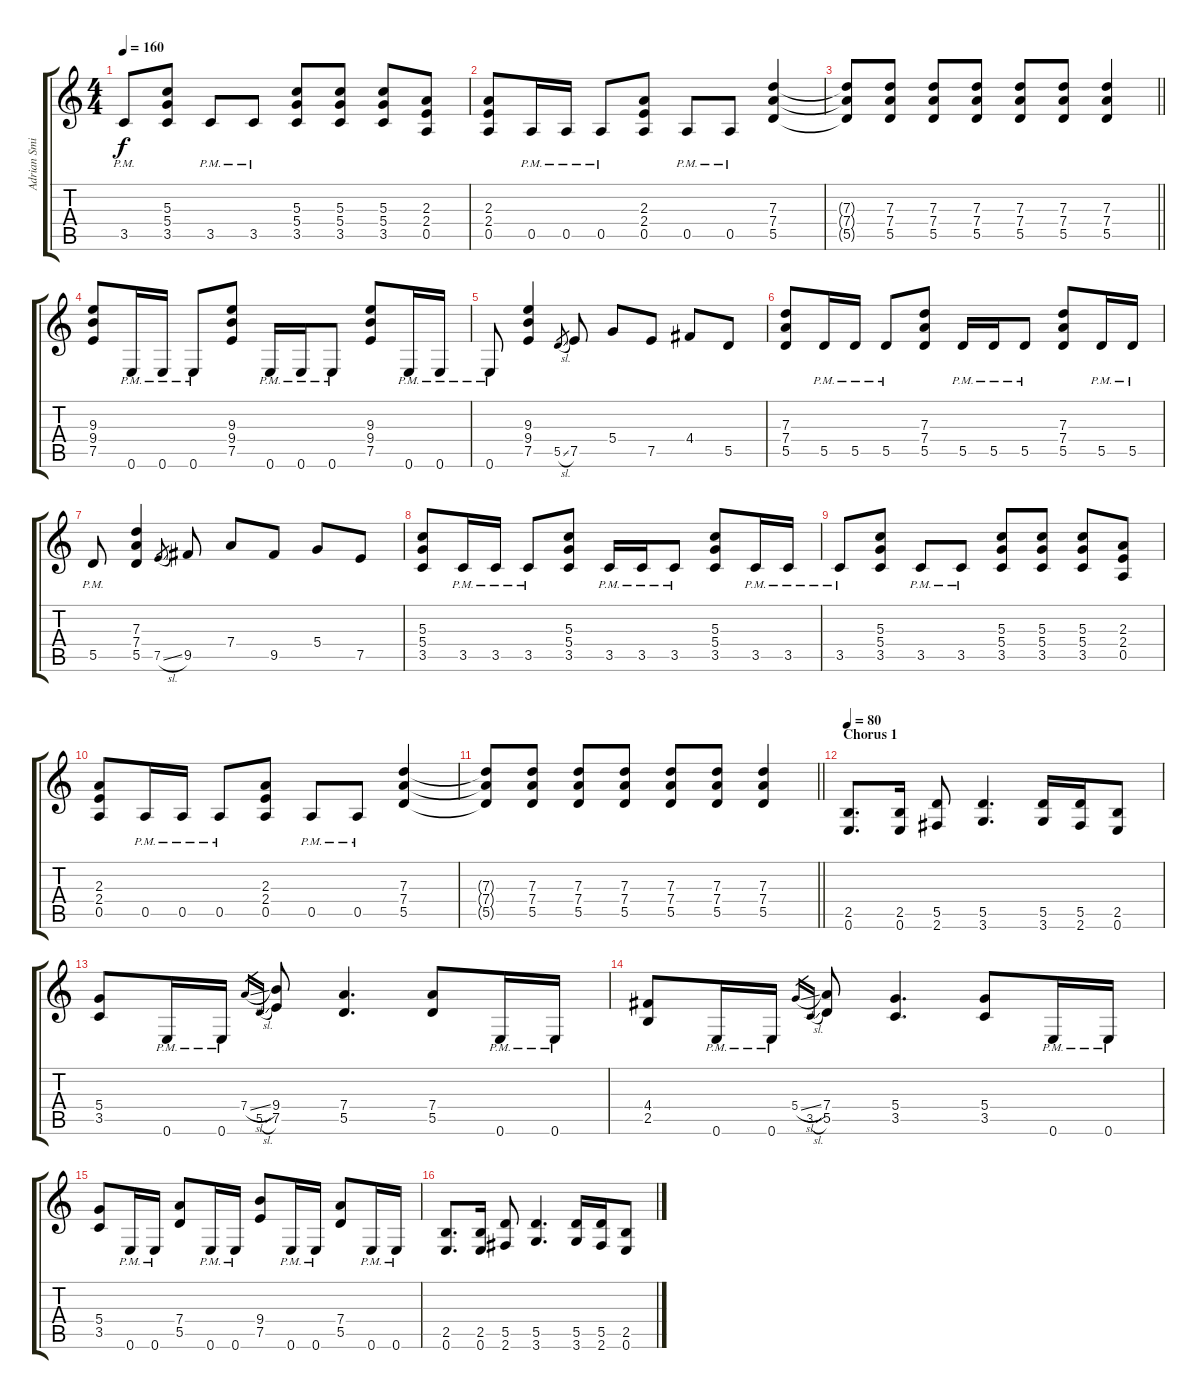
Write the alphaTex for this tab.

\track ("Adrian Smith" "Adrian Smi") {instrument overdrivenguitar}
\staff {score tabs}
\tuning (E4 B3 G3 D3 A2 E2) {hide}
\ts (4 4)
\tempo 160
\clef g2
\ks c
3.5{pm}.8{dy f} (5.3 5.4 3.5).8 3.5{pm}.8 3.5{pm}.8 (5.3 5.4 3.5).8 (5.3 5.4 3.5).8 (5.3 5.4 3.5).8 (2.3 2.4 0.5).8 |
(2.3 2.4 0.5).8 0.5{pm}.16 0.5{pm}.16 0.5{pm}.8 (2.3 2.4 0.5).8 0.5{pm}.8 0.5{pm}.8 (7.3 7.4 5.5).4 |
\barLineRight lightlight
(7.3{t} 7.4{t} 5.5{t}).8 (7.3 7.4 5.5).8 (7.3 7.4 5.5).8 (7.3 7.4 5.5).8 (7.3 7.4 5.5).8 (7.3 7.4 5.5).8 (7.3 7.4 5.5).4 |
(9.3 9.4 7.5).8 0.6{pm}.16 0.6{pm}.16 0.6{pm}.8 (9.3 9.4 7.5).8 0.6{pm}.16 0.6{pm}.16 0.6{pm}.8 (9.3 9.4 7.5).8 0.6{pm}.16 0.6{pm}.16 |
0.6{pm}.8 (9.3 9.4 7.5).4 5.5{sl}.8{gr} 7.5.8 5.4.8 7.5.8 4.4.8 5.5.8 |
(7.3 7.4 5.5).8 5.5{pm}.16 5.5{pm}.16 5.5{pm}.8 (7.3 7.4 5.5).8 5.5{pm}.16 5.5{pm}.16 5.5{pm}.8 (7.3 7.4 5.5).8 5.5{pm}.16 5.5{pm}.16 |
5.5{pm}.8 (7.3 7.4 5.5).4 7.5{sl}.8{gr} 9.5.8 7.4.8 9.5.8 5.4.8 7.5.8 |
(5.3 5.4 3.5).8 3.5{pm}.16 3.5{pm}.16 3.5{pm}.8 (5.3 5.4 3.5).8 3.5{pm}.16 3.5{pm}.16 3.5{pm}.8 (5.3 5.4 3.5).8 3.5{pm}.16 3.5{pm}.16 |
3.5{pm}.8 (5.3 5.4 3.5).8 3.5{pm}.8 3.5{pm}.8 (5.3 5.4 3.5).8 (5.3 5.4 3.5).8 (5.3 5.4 3.5).8 (2.3 2.4 0.5).8 |
(2.3 2.4 0.5).8 0.5{pm}.16 0.5{pm}.16 0.5{pm}.8 (2.3 2.4 0.5).8 0.5{pm}.8 0.5{pm}.8 (7.3 7.4 5.5).4 |
\barLineRight lightlight
(7.3{t} 7.4{t} 5.5{t}).8 (7.3 7.4 5.5).8 (7.3 7.4 5.5).8 (7.3 7.4 5.5).8 (7.3 7.4 5.5).8 (7.3 7.4 5.5).8 (7.3 7.4 5.5).4 |
\section ("" "Chorus 1")
\tempo 80
(2.5 0.6).8{d} (2.5 0.6).16 (5.5 2.6).8 (5.5 3.6).4{d} (5.5 3.6).16 (5.5 2.6).16 (2.5 0.6).8 |
(5.4 3.5).8 0.6{pm}.16 0.6{pm}.16 7.4{sl}.16{gr} 5.5{sl}.16{gr} (9.4 7.5).8 (7.4 5.5).4{d} (7.4 5.5).8 0.6{pm}.16 0.6{pm}.16 |
(4.4 2.5).8 0.6{pm}.16 0.6{pm}.16 5.4{sl}.16{gr} 3.5{sl}.16{gr} (7.4 5.5).8 (5.4 3.5).4{d} (5.4 3.5).8 0.6{pm}.16 0.6{pm}.16 |
(5.4 3.5).8 0.6{pm}.16 0.6{pm}.16 (7.4 5.5).8 0.6{pm}.16 0.6{pm}.16 (9.4 7.5).8 0.6{pm}.16 0.6{pm}.16 (7.4 5.5).8 0.6{pm}.16 0.6{pm}.16 |
(2.5 0.6).8{d} (2.5 0.6).16 (5.5 2.6).8 (5.5 3.6).4{d} (5.5 3.6).16 (5.5 2.6).16 (2.5 0.6).8
